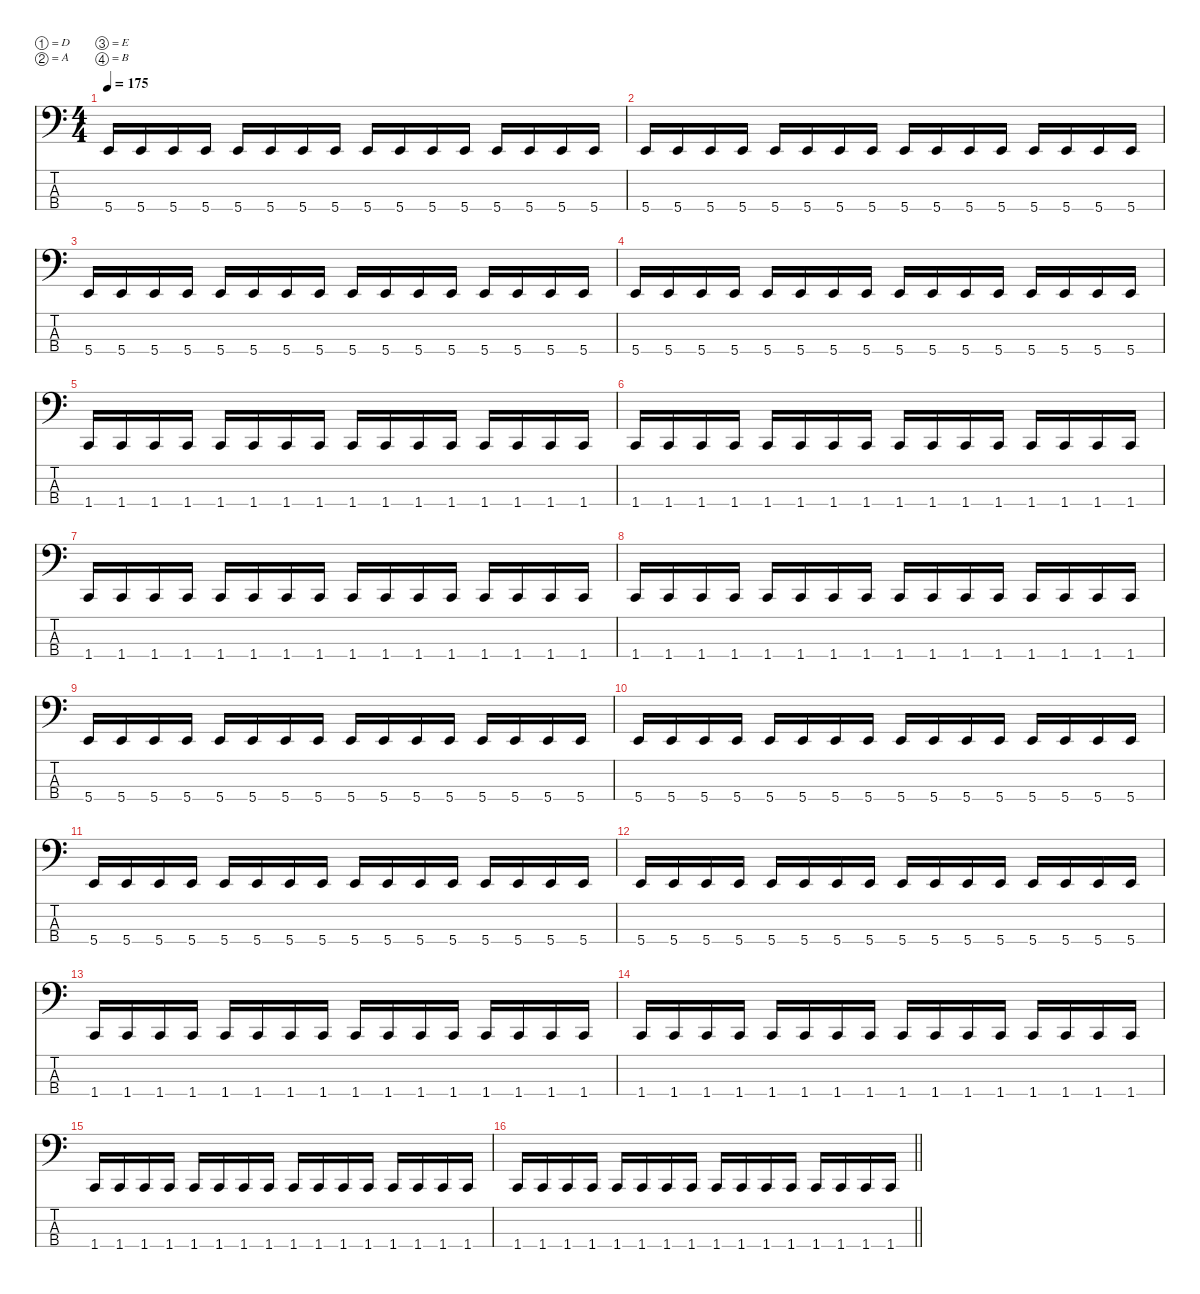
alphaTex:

\defaultSystemsLayout 4
\hideDynamics
\bracketExtendMode nobrackets
\singleTrackTrackNamePolicy hidden
\multiTrackTrackNamePolicy hidden
\firstSystemTrackNameMode fullname
\firstSystemTrackNameOrientation horizontal
\otherSystemsTrackNameOrientation horizontal
\track ("Ted Lindström" "el.bs.") {instrument electricbasspick}
\staff {score tabs}
\tuning (D2 A1 E1 B0)
\ts (4 4)
\tempo 175
\clef f4
\ks c
5.4.16{dy f beam Up} 5.4.16{beam Up} 5.4.16{beam Up} 5.4.16{beam Up} 5.4.16{beam Up} 5.4.16{beam Up} 5.4.16{beam Up} 5.4.16{beam Up} 5.4.16{beam Up} 5.4.16{beam Up} 5.4.16{beam Up} 5.4.16{beam Up} 5.4.16{beam Up} 5.4.16{beam Up} 5.4.16{beam Up} 5.4.16{beam Up} |
5.4.16{beam Up} 5.4.16{beam Up} 5.4.16{beam Up} 5.4.16{beam Up} 5.4.16{beam Up} 5.4.16{beam Up} 5.4.16{beam Up} 5.4.16{beam Up} 5.4.16{beam Up} 5.4.16{beam Up} 5.4.16{beam Up} 5.4.16{beam Up} 5.4.16{beam Up} 5.4.16{beam Up} 5.4.16{beam Up} 5.4.16{beam Up} |
5.4.16{beam Up} 5.4.16{beam Up} 5.4.16{beam Up} 5.4.16{beam Up} 5.4.16{beam Up} 5.4.16{beam Up} 5.4.16{beam Up} 5.4.16{beam Up} 5.4.16{beam Up} 5.4.16{beam Up} 5.4.16{beam Up} 5.4.16{beam Up} 5.4.16{beam Up} 5.4.16{beam Up} 5.4.16{beam Up} 5.4.16{beam Up} |
5.4.16{beam Up} 5.4.16{beam Up} 5.4.16{beam Up} 5.4.16{beam Up} 5.4.16{beam Up} 5.4.16{beam Up} 5.4.16{beam Up} 5.4.16{beam Up} 5.4.16{beam Up} 5.4.16{beam Up} 5.4.16{beam Up} 5.4.16{beam Up} 5.4.16{beam Up} 5.4.16{beam Up} 5.4.16{beam Up} 5.4.16{beam Up} |
1.4.16{beam Up} 1.4.16{beam Up} 1.4.16{beam Up} 1.4.16{beam Up} 1.4.16{beam Up} 1.4.16{beam Up} 1.4.16{beam Up} 1.4.16{beam Up} 1.4.16{beam Up} 1.4.16{beam Up} 1.4.16{beam Up} 1.4.16{beam Up} 1.4.16{beam Up} 1.4.16{beam Up} 1.4.16{beam Up} 1.4.16{beam Up} |
1.4.16{beam Up} 1.4.16{beam Up} 1.4.16{beam Up} 1.4.16{beam Up} 1.4.16{beam Up} 1.4.16{beam Up} 1.4.16{beam Up} 1.4.16{beam Up} 1.4.16{beam Up} 1.4.16{beam Up} 1.4.16{beam Up} 1.4.16{beam Up} 1.4.16{beam Up} 1.4.16{beam Up} 1.4.16{beam Up} 1.4.16{beam Up} |
1.4.16{beam Up} 1.4.16{beam Up} 1.4.16{beam Up} 1.4.16{beam Up} 1.4.16{beam Up} 1.4.16{beam Up} 1.4.16{beam Up} 1.4.16{beam Up} 1.4.16{beam Up} 1.4.16{beam Up} 1.4.16{beam Up} 1.4.16{beam Up} 1.4.16{beam Up} 1.4.16{beam Up} 1.4.16{beam Up} 1.4.16{beam Up} |
1.4.16{beam Up} 1.4.16{beam Up} 1.4.16{beam Up} 1.4.16{beam Up} 1.4.16{beam Up} 1.4.16{beam Up} 1.4.16{beam Up} 1.4.16{beam Up} 1.4.16{beam Up} 1.4.16{beam Up} 1.4.16{beam Up} 1.4.16{beam Up} 1.4.16{beam Up} 1.4.16{beam Up} 1.4.16{beam Up} 1.4.16{beam Up} |
5.4.16{beam Up} 5.4.16{beam Up} 5.4.16{beam Up} 5.4.16{beam Up} 5.4.16{beam Up} 5.4.16{beam Up} 5.4.16{beam Up} 5.4.16{beam Up} 5.4.16{beam Up} 5.4.16{beam Up} 5.4.16{beam Up} 5.4.16{beam Up} 5.4.16{beam Up} 5.4.16{beam Up} 5.4.16{beam Up} 5.4.16{beam Up} |
5.4.16{beam Up} 5.4.16{beam Up} 5.4.16{beam Up} 5.4.16{beam Up} 5.4.16{beam Up} 5.4.16{beam Up} 5.4.16{beam Up} 5.4.16{beam Up} 5.4.16{beam Up} 5.4.16{beam Up} 5.4.16{beam Up} 5.4.16{beam Up} 5.4.16{beam Up} 5.4.16{beam Up} 5.4.16{beam Up} 5.4.16{beam Up} |
5.4.16{beam Up} 5.4.16{beam Up} 5.4.16{beam Up} 5.4.16{beam Up} 5.4.16{beam Up} 5.4.16{beam Up} 5.4.16{beam Up} 5.4.16{beam Up} 5.4.16{beam Up} 5.4.16{beam Up} 5.4.16{beam Up} 5.4.16{beam Up} 5.4.16{beam Up} 5.4.16{beam Up} 5.4.16{beam Up} 5.4.16{beam Up} |
5.4.16{beam Up} 5.4.16{beam Up} 5.4.16{beam Up} 5.4.16{beam Up} 5.4.16{beam Up} 5.4.16{beam Up} 5.4.16{beam Up} 5.4.16{beam Up} 5.4.16{beam Up} 5.4.16{beam Up} 5.4.16{beam Up} 5.4.16{beam Up} 5.4.16{beam Up} 5.4.16{beam Up} 5.4.16{beam Up} 5.4.16{beam Up} |
1.4.16{beam Up} 1.4.16{beam Up} 1.4.16{beam Up} 1.4.16{beam Up} 1.4.16{beam Up} 1.4.16{beam Up} 1.4.16{beam Up} 1.4.16{beam Up} 1.4.16{beam Up} 1.4.16{beam Up} 1.4.16{beam Up} 1.4.16{beam Up} 1.4.16{beam Up} 1.4.16{beam Up} 1.4.16{beam Up} 1.4.16{beam Up} |
1.4.16{beam Up} 1.4.16{beam Up} 1.4.16{beam Up} 1.4.16{beam Up} 1.4.16{beam Up} 1.4.16{beam Up} 1.4.16{beam Up} 1.4.16{beam Up} 1.4.16{beam Up} 1.4.16{beam Up} 1.4.16{beam Up} 1.4.16{beam Up} 1.4.16{beam Up} 1.4.16{beam Up} 1.4.16{beam Up} 1.4.16{beam Up} |
1.4.16{beam Up} 1.4.16{beam Up} 1.4.16{beam Up} 1.4.16{beam Up} 1.4.16{beam Up} 1.4.16{beam Up} 1.4.16{beam Up} 1.4.16{beam Up} 1.4.16{beam Up} 1.4.16{beam Up} 1.4.16{beam Up} 1.4.16{beam Up} 1.4.16{beam Up} 1.4.16{beam Up} 1.4.16{beam Up} 1.4.16{beam Up} |
\barLineRight lightlight
1.4.16{beam Up} 1.4.16{beam Up} 1.4.16{beam Up} 1.4.16{beam Up} 1.4.16{beam Up} 1.4.16{beam Up} 1.4.16{beam Up} 1.4.16{beam Up} 1.4.16{beam Up} 1.4.16{beam Up} 1.4.16{beam Up} 1.4.16{beam Up} 1.4.16{beam Up} 1.4.16{beam Up} 1.4.16{beam Up} 1.4.16{beam Up}
